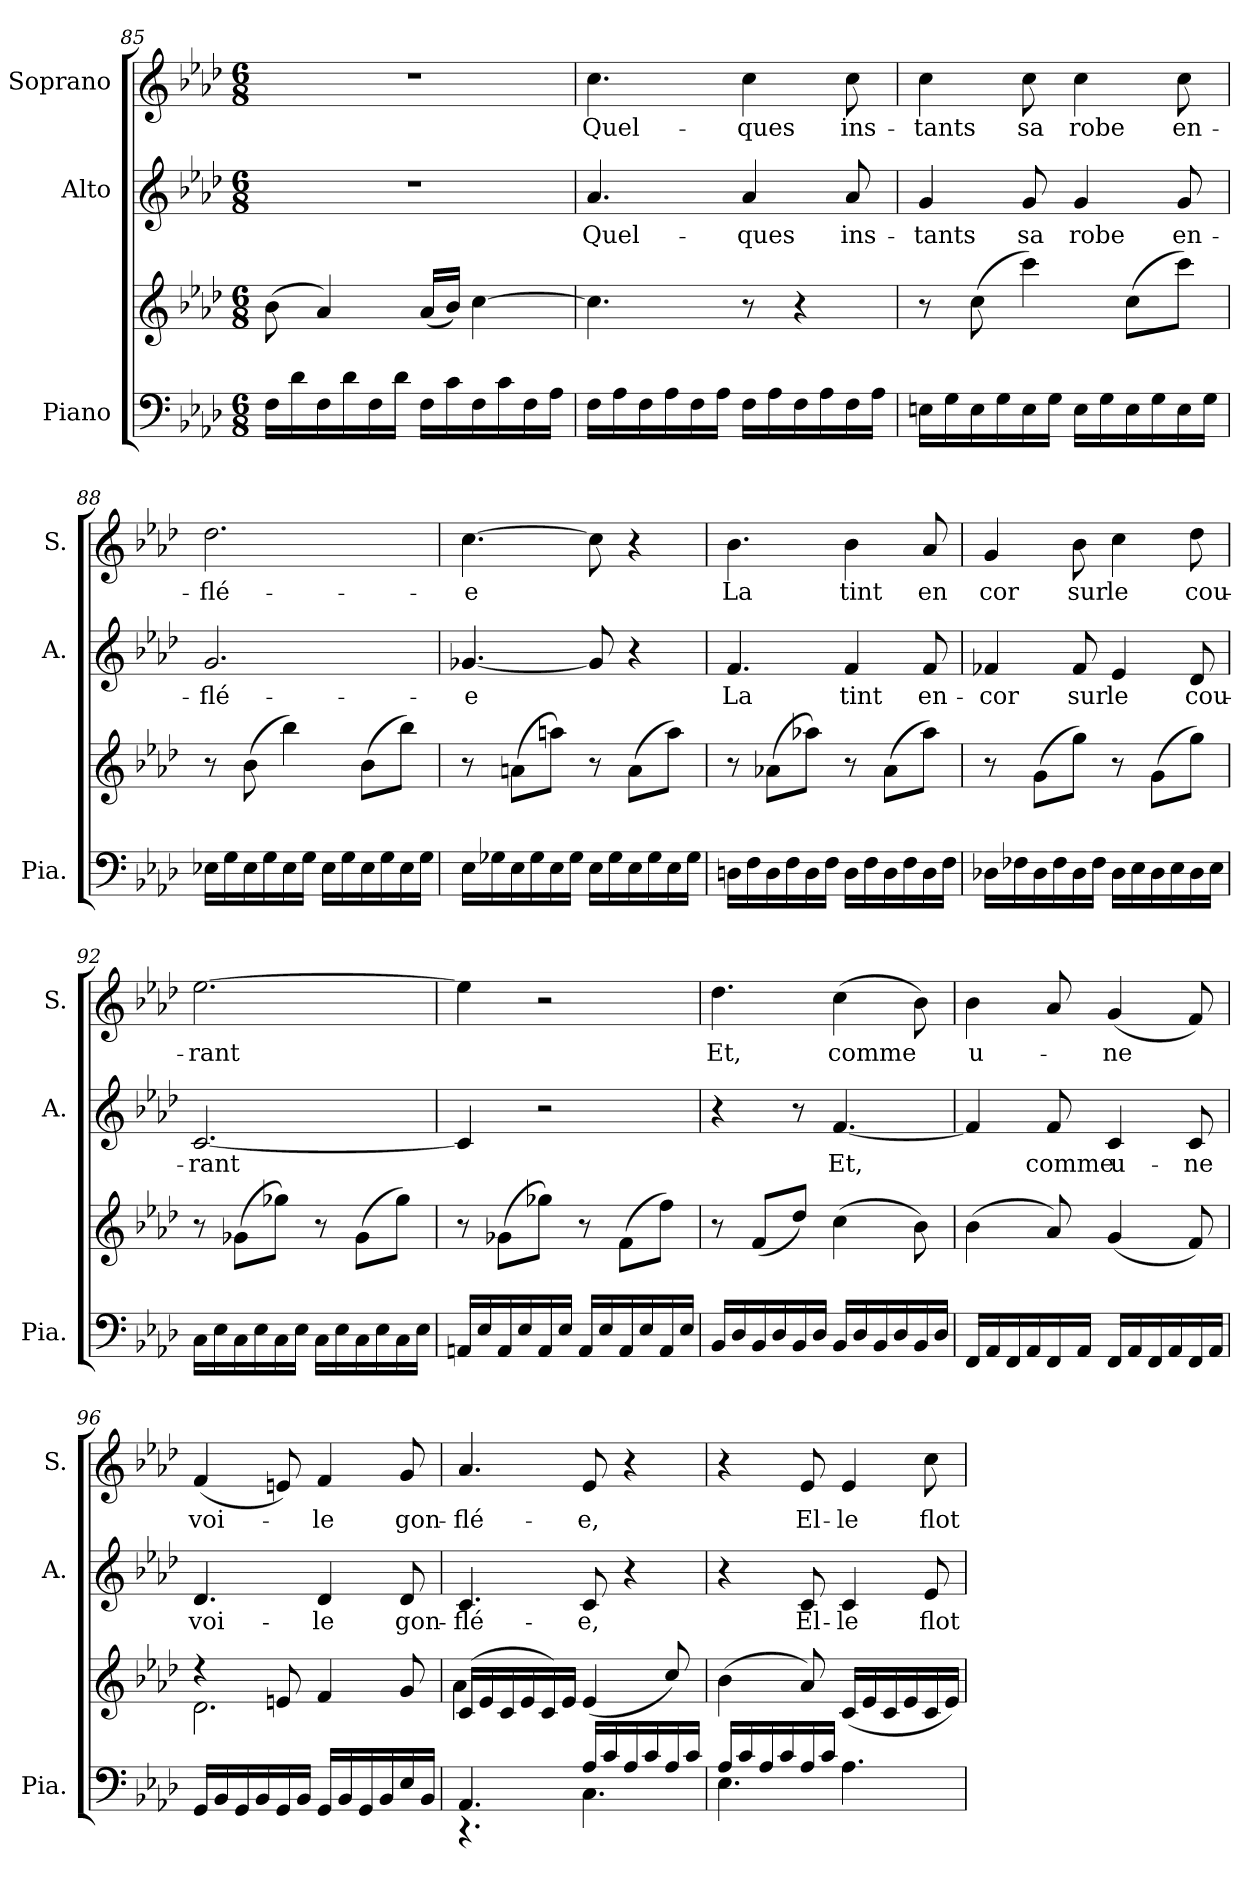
**kern	**kern	**kern	**text	**kern	**text
*part3	*part3	*part2	*part2	*part1	*part1
*staff4	*staff3	*staff2	*staff2	*staff1	*staff1
*I"Piano	*	*I"Alto	*	*I"Soprano	*
*I'Pia.	*	*I'A.	*	*I'S.	*
*clefF4	*clefG2	*clefG2	*	*clefG2	*
*k[b-e-a-d-]	*k[b-e-a-d-]	*k[b-e-a-d-]	*	*k[b-e-a-d-]	*
*M6/8	*M6/8	*M6/8	*	*M6/8	*
=85	=85	=85	=85	=85	=85
16F\LL	(>8b-\	2.r	.	2.r	.
16d-\	.	.	.	.	.
16F\	4a-/)	.	.	.	.
16d-\	.	.	.	.	.
16F\	.	.	.	.	.
16d-\JJ	.	.	.	.	.
16F\LL	(<16a-/LL	.	.	.	.
16c\	16b-/JJ)	.	.	.	.
16F\	[4cc\	.	.	.	.
16c\	.	.	.	.	.
16F\	.	.	.	.	.
16A-\JJ	.	.	.	.	.
=86	=86	=86	=86	=86	=86
!	!	!	!LO:LY:b	!	!LO:LY:b
16F\LL	4.cc\]	4.a-/	Quel-	4.cc\	Quel-
16A-\	.	.	.	.	.
16F\	.	.	.	.	.
16A-\	.	.	.	.	.
16F\	.	.	.	.	.
16A-\JJ	.	.	.	.	.
!	!	!	!LO:LY:b	!	!LO:LY:b
16F\LL	8r	4a-/	-ques	4cc\	-ques
16A-\	.	.	.	.	.
16F\	4r	.	.	.	.
16A-\	.	.	.	.	.
!	!	!	!LO:LY:b	!	!LO:LY:b
16F\	.	8a-/	ins-	8cc\	ins-
16A-\JJ	.	.	.	.	.
=87	=87	=87	=87	=87	=87
!	!	!	!LO:LY:b	!	!LO:LY:b
16En\LL	8r	4g/	-tants	4cc\	-tants
16G\	.	.	.	.	.
16E\	(>8cc\	.	.	.	.
16G\	.	.	.	.	.
!	!	!	!LO:LY:b	!	!LO:LY:b
16E\	4ccc\)	8g/	sa	8cc\	sa
16G\JJ	.	.	.	.	.
!	!	!	!LO:LY:b	!	!LO:LY:b
16E\LL	.	4g/	robe	4cc\	robe
16G\	.	.	.	.	.
16E\	(>8cc\L	.	.	.	.
16G\	.	.	.	.	.
!	!	!	!LO:LY:b	!	!LO:LY:b
16E\	8ccc\J)	8g/	en-	8cc\	en-
16G\JJ	.	.	.	.	.
!!LO:LB:g=z
=88	=88	=88	=88	=88	=88
!	!	!	!LO:LY:b	!	!LO:LY:b
16E-X\LL	8r	2.g/	-flé-	2.dd-\	-flé-
16G\	.	.	.	.	.
16E-\	(>8b-\	.	.	.	.
16G\	.	.	.	.	.
16E-\	4bb-\)	.	.	.	.
16G\JJ	.	.	.	.	.
16E-\LL	.	.	.	.	.
16G\	.	.	.	.	.
16E-\	(>8b-\L	.	.	.	.
16G\	.	.	.	.	.
16E-\	8bb-\J)	.	.	.	.
16G\JJ	.	.	.	.	.
=89	=89	=89	=89	=89	=89
!	!	!	!LO:LY:b	!	!LO:LY:b
16E-\LL	8r	[4.g-X/	-e	[4.cc\	-e
16G-X\	.	.	.	.	.
16E-\	(>8an\L	.	.	.	.
16G-\	.	.	.	.	.
16E-\	8aan\J)	.	.	.	.
16G-\JJ	.	.	.	.	.
16E-\LL	8r	8g-/]	.	8cc\]	.
16G-\	.	.	.	.	.
16E-\	(>8a\L	4r	.	4r	.
16G-\	.	.	.	.	.
16E-\	8aa\J)	.	.	.	.
16G-\JJ	.	.	.	.	.
=90	=90	=90	=90	=90	=90
!	!	!	!LO:LY:b	!	!LO:LY:b
16Dn\LL	8r	4.f/	La	4.b-\	La
16F\	.	.	.	.	.
16D\	(>8a-X\L	.	.	.	.
16F\	.	.	.	.	.
16D\	8aa-X\J)	.	.	.	.
16F\JJ	.	.	.	.	.
!	!	!	!LO:LY:b	!	!LO:LY:b
16D\LL	8r	4f/	tint	4b-\	tint
16F\	.	.	.	.	.
16D\	(>8a-\L	.	.	.	.
16F\	.	.	.	.	.
!	!	!	!LO:LY:b	!	!LO:LY:b
16D\	8aa-\J)	8f/	en-	8a-/	en
16F\JJ	.	.	.	.	.
=91	=91	=91	=91	=91	=91
!	!	!	!LO:LY:b	!	!LO:LY:b
16D-X\LL	8r	4f-X/	-cor	4g/	cor
16F-X\	.	.	.	.	.
16D-\	(>8g\L	.	.	.	.
16F-\	.	.	.	.	.
!	!	!	!LO:LY:b	!	!LO:LY:b
16D-\	8gg\J)	8f-/	sur	8b-\	sur
16F-\JJ	.	.	.	.	.
!	!	!	!LO:LY:b	!	!LO:LY:b
16D-\LL	8r	4e-/	le	4cc\	le
16E-\	.	.	.	.	.
16D-\	(>8g\L	.	.	.	.
16E-\	.	.	.	.	.
!	!	!	!LO:LY:b	!	!LO:LY:b
16D-\	8gg\J)	8d-/	cou-	8dd-\	cou-
16E-\JJ	.	.	.	.	.
!!LO:LB:g=z
=92	=92	=92	=92	=92	=92
!	!	!	!LO:LY:b	!	!LO:LY:b
16C\LL	8r	[2.c/	-rant	[2.ee-\	-rant
16E-\	.	.	.	.	.
16C\	(>8g-X\L	.	.	.	.
16E-\	.	.	.	.	.
16C\	8gg-X\J)	.	.	.	.
16E-\JJ	.	.	.	.	.
16C\LL	8r	.	.	.	.
16E-\	.	.	.	.	.
16C\	(>8g-\L	.	.	.	.
16E-\	.	.	.	.	.
16C\	8gg-\J)	.	.	.	.
16E-\JJ	.	.	.	.	.
=93	=93	=93	=93	=93	=93
16AAn/LL	8r	4c/]	.	4ee-\]	.
16E-/	.	.	.	.	.
16AA/	(>8g-X\L	.	.	.	.
16E-/	.	.	.	.	.
16AA/	8gg-X\J)	2r	.	2r	.
16E-/JJ	.	.	.	.	.
16AA/LL	8r	.	.	.	.
16E-/	.	.	.	.	.
16AA/	(>8f\L	.	.	.	.
16E-/	.	.	.	.	.
16AA/	8ff\J)	.	.	.	.
16E-/JJ	.	.	.	.	.
=94	=94	=94	=94	=94	=94
!	!	!	!	!	!LO:LY:b
16BB-/LL	8r	4r	.	4.dd-\	Et,
16D-/	.	.	.	.	.
16BB-/	(<8f/L	.	.	.	.
16D-/	.	.	.	.	.
16BB-/	8dd-/J)	8r	.	.	.
16D-/JJ	.	.	.	.	.
!	!	!	!LO:LY:b	!	!LO:LY:b
16BB-/LL	(>4cc\	[4.f/	Et,	(>4cc\	comme
16D-/	.	.	.	.	.
16BB-/	.	.	.	.	.
16D-/	.	.	.	.	.
16BB-/	8b-\)	.	.	8b-\)	.
16D-/JJ	.	.	.	.	.
=95	=95	=95	=95	=95	=95
!	!	!	!	!	!LO:LY:b
16FF/LL	(>4b-\	4f/]	.	4b-\	u-
16AA-/	.	.	.	.	.
16FF/	.	.	.	.	.
16AA-/	.	.	.	.	.
!	!	!	!LO:LY:b	!	!
16FF/	8a-/)	8f/	comme	8a-/	.
16AA-/JJ	.	.	.	.	.
!	!	!	!LO:LY:b	!	!LO:LY:b
16FF/LL	(<4g/	4c/	u-	(<4g/	-ne
16AA-/	.	.	.	.	.
16FF/	.	.	.	.	.
16AA-/	.	.	.	.	.
!	!	!	!LO:LY:b	!	!
16FF/	8f/)	8c/	-ne	8f/)	.
16AA-/JJ	.	.	.	.	.
!!LO:PB:g=z
=96	=96	=96	=96	=96	=96
*	*^	*	*	*	*
!	!	!	!	!LO:LY:b	!	!LO:LY:b
16GG/LL	4r	2.d-\	4.d-/	voi-	(<4f/	voi-
16BB-/	.	.	.	.	.	.
16GG/	.	.	.	.	.	.
16BB-/	.	.	.	.	.	.
16GG/	8en/	.	.	.	8en/)	.
16BB-/JJ	.	.	.	.	.	.
!	!	!	!	!LO:LY:b	!	!LO:LY:b
16GG/LL	4f/	.	4d-/	-le	4f/	-le
16BB-/	.	.	.	.	.	.
16GG/	.	.	.	.	.	.
16BB-/	.	.	.	.	.	.
!	!	!	!	!LO:LY:b	!	!LO:LY:b
16E-/	8g/	.	8d-/	gon-	8g/	gon-
16BB-/JJ	.	.	.	.	.	.
=97	=97	=97	=97	=97	=97	=97
*^	*	*	*	*	*	*
!	!	!	!	!	!LO:LY:b	!	!LO:LY:b
4.AA-/	4.r	(<16c/LL	4a-\	4.c/	-flé-	4.a-/	-flé-
.	.	16e-/	.	.	.	.	.
.	.	16c/	.	.	.	.	.
.	.	16e-/	.	.	.	.	.
.	.	16c/)	2ryy	.	.	.	.
.	.	16e-/JJ	.	.	.	.	.
!	!	!	!	!	!LO:LY:b	!	!LO:LY:b
16A-/LL	4.C\	(>(>4e-/	.	8c/	-e,	8e-/	-e,
16c/)	.	.	.	.	.	.	.
16A-/	.	.	.	4r	.	4r	.
16c/	.	.	.	.	.	.	.
16A-/	.	8cc/)	.	.	.	.	.
16c/JJ	.	.	.	.	.	.	.
*	*	*v	*v	*	*	*	*
=98	=98	=98	=98	=98	=98	=98
4.E-\	16A-/LL	(>4b-\	4r	.	4r	.
.	16c/	.	.	.	.	.
.	16A-/	.	.	.	.	.
.	16c/	.	.	.	.	.
!	!	!	!	!LO:LY:b	!	!LO:LY:b
.	16A-/	8a-/)	8c/	El-	8e-/	El-
.	16c/JJ	.	.	.	.	.
!	!	!	!	!LO:LY:b	!	!LO:LY:b
4.A-\	4.ryy	(<16c/LL	4c/	-le	4e-/	-le
.	.	16e-/	.	.	.	.
.	.	16c/	.	.	.	.
.	.	16e-/	.	.	.	.
!	!	!	!	!LO:LY:b	!	!LO:LY:b
.	.	16c/	8e-/	flot-	8cc\	flot-
.	.	16e-/JJ)	.	.	.	.
*v	*v	*	*	*	*	*
=	=	=	=	=	=
*-	*-	*-	*-	*-	*-
